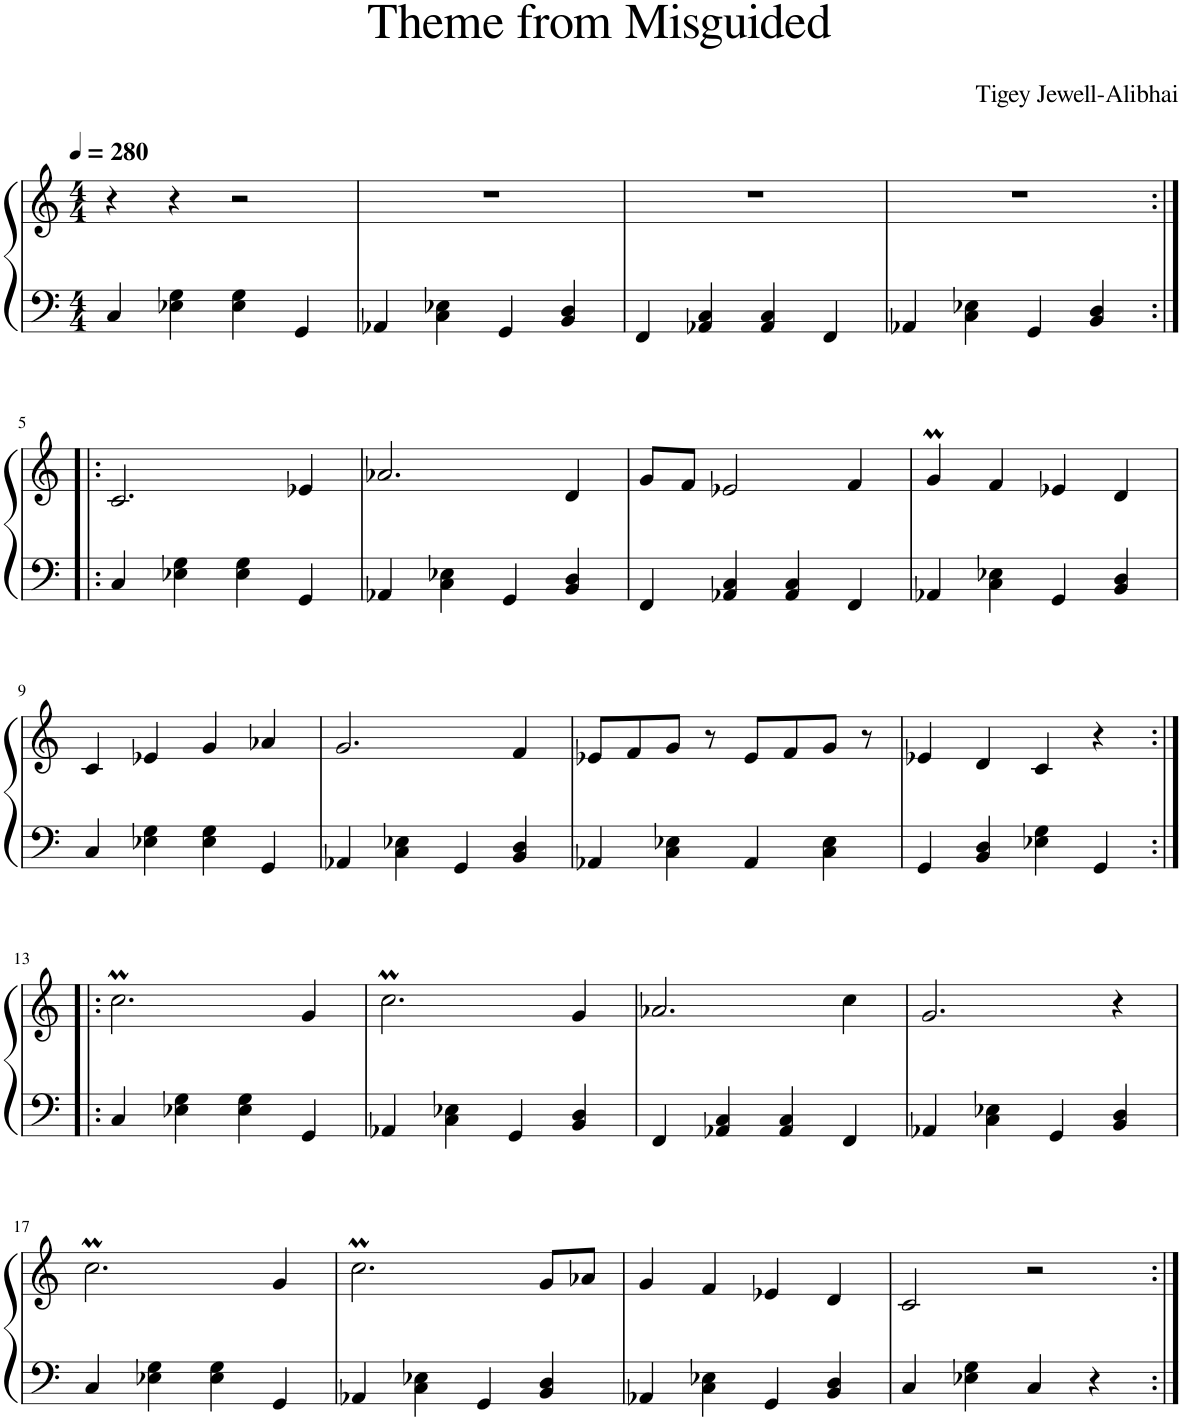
**kern	**kern
*part1	*part1
*staff2	*staff1
*I"Piano	*
*I'Pno.	*
*clefF4	*clefG2
*k[]	*k[]
*M4/4	*M4/4
*MM280	*MM280
=1	=1
4C/	4r
4E-X\ 4G\	4r
4E-\ 4G\	2r
4GG/	.
=2	=2
4AA-X/	1r
4C\ 4E-X\	.
4GG/	.
4BB/ 4D/	.
=3	=3
4FF/	1r
4AA-X/ 4C/	.
4AA-/ 4C/	.
4FF/	.
=4	=4
4AA-X/	1r
4C\ 4E-X\	.
4GG/	.
4BB/ 4D/	.
!!LO:LB:g=z
=5:|!|:	=5:|!|:
4C/	2.c/
4E-X\ 4G\	.
4E-\ 4G\	.
4GG/	4e-X/
=6	=6
4AA-X/	2.a-X/
4C\ 4E-X\	.
4GG/	.
4BB/ 4D/	4d/
=7	=7
4FF/	8g/L
.	8f/J
4AA-X/ 4C/	2e-X/
4AA-/ 4C/	.
4FF/	4f/
=8	=8
4AA-X/	4gM/
4C\ 4E-X\	4f/
4GG/	4e-X/
4BB/ 4D/	4d/
!!LO:LB:g=z
=9	=9
4C/	4c/
4E-X\ 4G\	4e-X/
4E-\ 4G\	4g/
4GG/	4a-X/
=10	=10
4AA-X/	2.g/
4C\ 4E-X\	.
4GG/	.
4BB/ 4D/	4f/
=11	=11
4AA-X/	8e-X/L
.	8f/
4C\ 4E-X\	8g/J
.	8r
4AA-/	8e-/L
.	8f/
4C\ 4E-\	8g/J
.	8r
=12	=12
4GG/	4e-X/
4BB/ 4D/	4d/
4E-X\ 4G\	4c/
4GG/	4r
!!LO:LB:g=z
=13:|!|:	=13:|!|:
4C/	2.ccM\
4E-X\ 4G\	.
4E-\ 4G\	.
4GG/	4g/
=14	=14
4AA-X/	2.ccM\
4C\ 4E-X\	.
4GG/	.
4BB/ 4D/	4g/
=15	=15
4FF/	2.a-X/
4AA-X/ 4C/	.
4AA-/ 4C/	.
4FF/	4cc\
=16	=16
4AA-X/	2.g/
4C\ 4E-X\	.
4GG/	.
4BB/ 4D/	4r
!!LO:LB:g=z
=17	=17
4C/	2.ccM\
4E-X\ 4G\	.
4E-\ 4G\	.
4GG/	4g/
=18	=18
4AA-X/	2.ccM\
4C\ 4E-X\	.
4GG/	.
4BB/ 4D/	8g/L
.	8a-X/J
=19	=19
4AA-X/	4g/
4C\ 4E-X\	4f/
4GG/	4e-X/
4BB/ 4D/	4d/
=20	=20
4C/	2c/
4E-X\ 4G\	.
4C/	2r
4r	.
=:|!	=:|!
*-	*-
